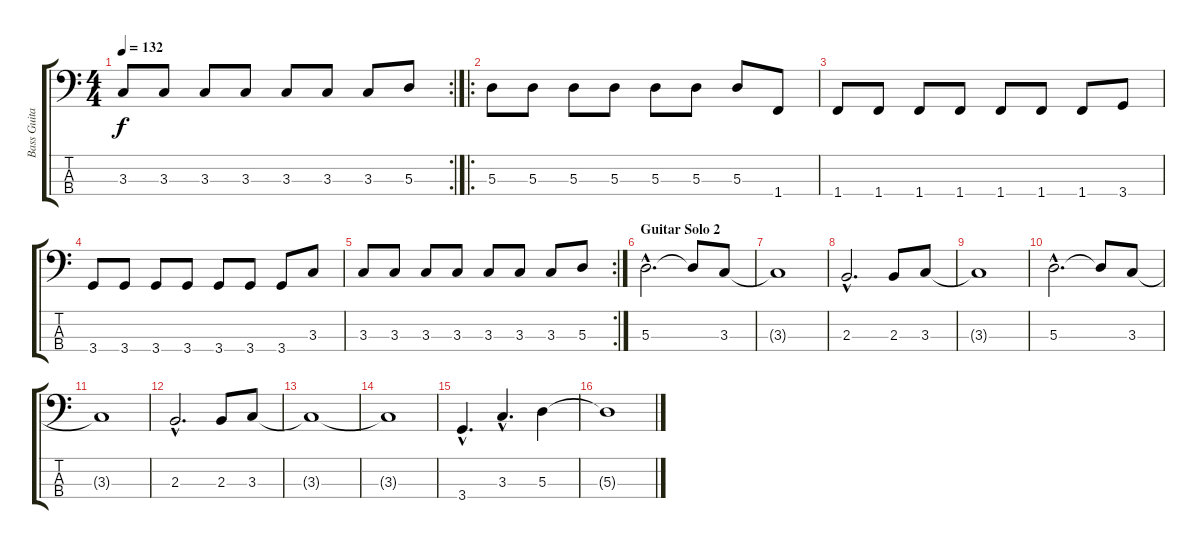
\track ("Bass Guitar" "Bass Guita") {instrument electricbasspick}
\staff {score tabs}
\tuning (G2 D2 A1 E1) {hide}
\rc 2
\ts (4 4)
\tempo 132
\clef f4
\ks c
3.3.8{dy f} 3.3.8 3.3.8 3.3.8 3.3.8 3.3.8 3.3.8 5.3.8 |
\ro
5.3.8 5.3.8 5.3.8 5.3.8 5.3.8 5.3.8 5.3.8 1.4.8 |
1.4.8 1.4.8 1.4.8 1.4.8 1.4.8 1.4.8 1.4.8 3.4.8 |
3.4.8 3.4.8 3.4.8 3.4.8 3.4.8 3.4.8 3.4.8 3.3.8 |
\rc 2
3.3.8 3.3.8 3.3.8 3.3.8 3.3.8 3.3.8 3.3.8 5.3.8 |
\section ("" "Guitar Solo 2")
5.3{hac}.2{d} 5.3{t}.8 3.3.8 |
3.3{t}.1 |
2.3{hac}.2{d} 2.3.8 3.3.8 |
3.3{t}.1 |
5.3{hac}.2{d} 5.3{t}.8 3.3.8 |
3.3{t}.1 |
2.3{hac}.2{d} 2.3.8 3.3.8 |
3.3{t}.1 |
3.3{t}.1 |
3.4{hac}.4{d} 3.3{hac}.4{d} 5.3.4 |
5.3{t}.1
